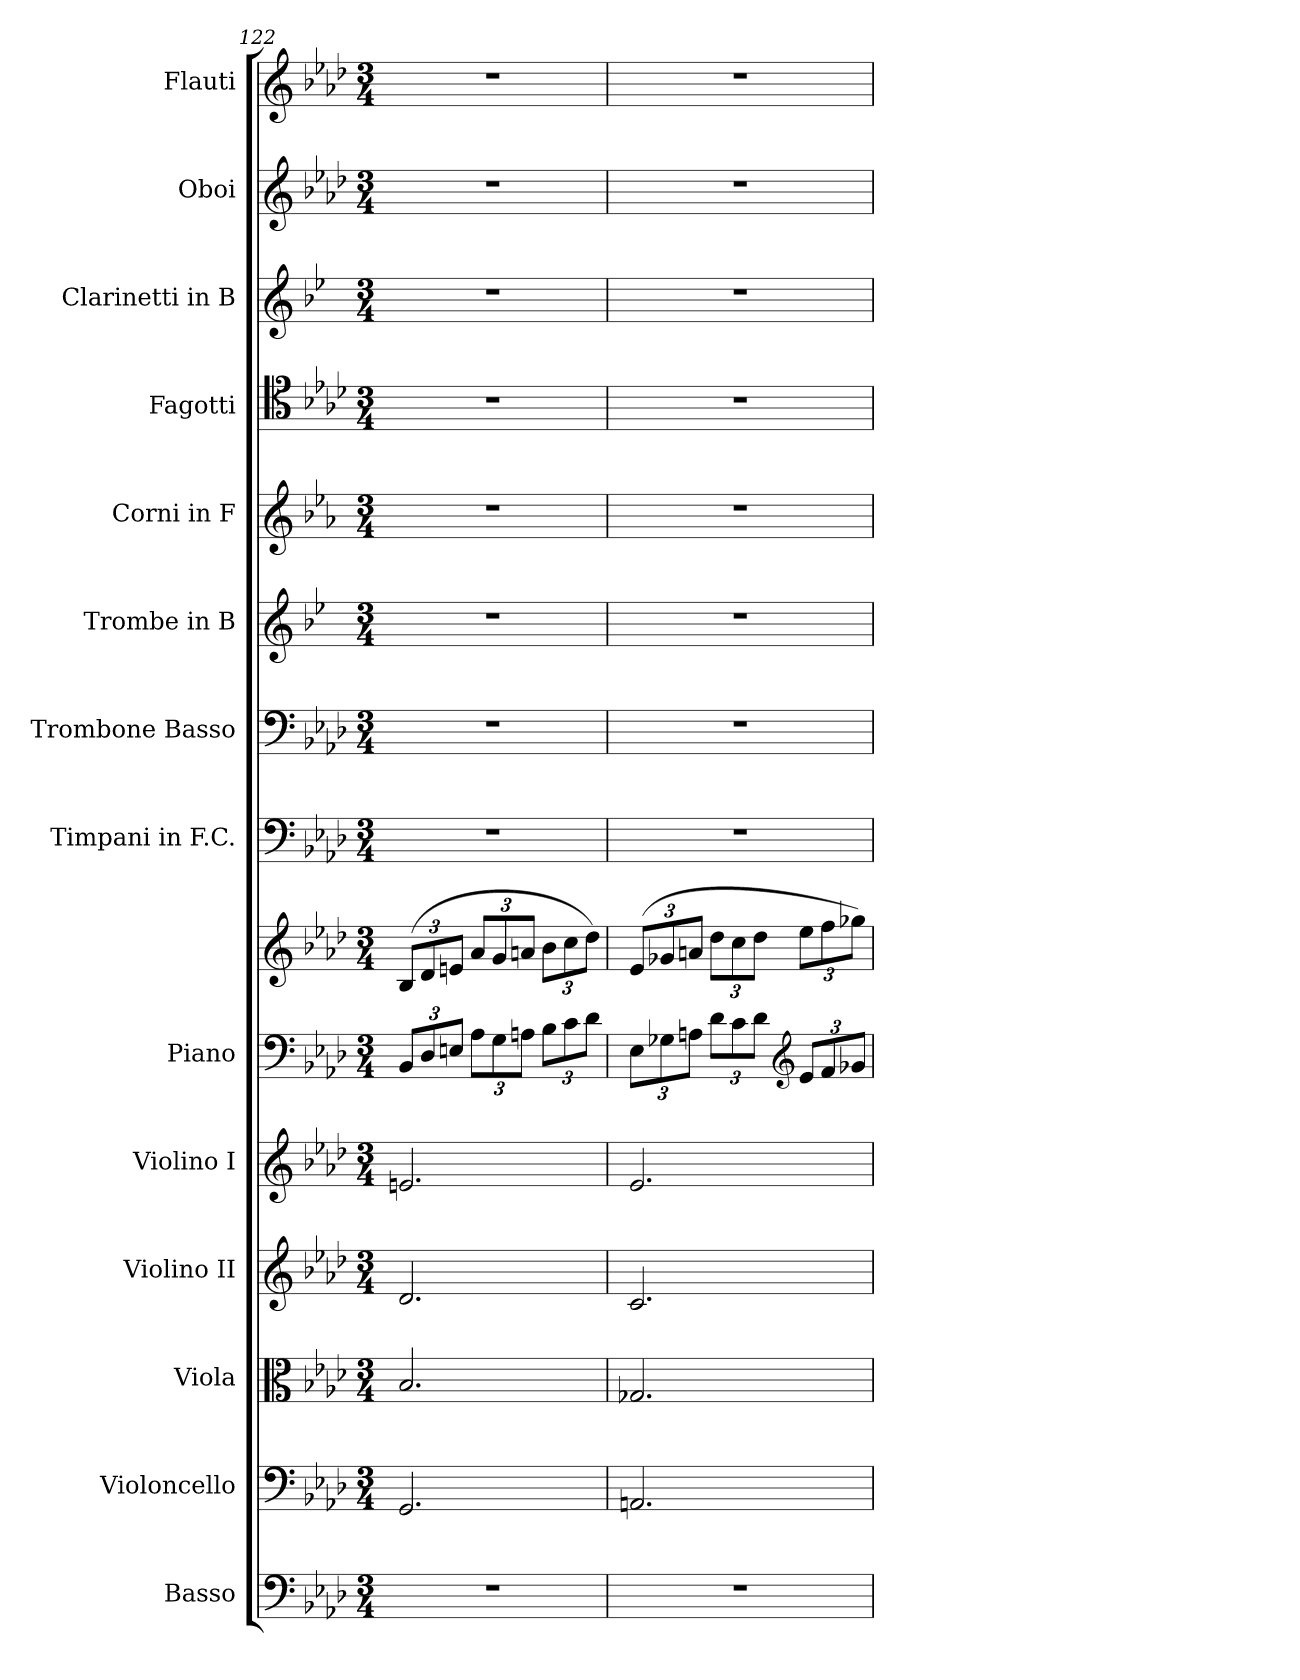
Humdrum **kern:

**kern	**kern	**kern	**kern	**kern	**kern	**kern	**kern	**kern	**kern	**kern	**kern	**kern	**kern	**kern
*part14	*part13	*part12	*part11	*part10	*part9	*part9	*part8	*part7	*part6	*part5	*part4	*part3	*part2	*part1
*staff15	*staff14	*staff13	*staff12	*staff11	*staff10	*staff9	*staff8	*staff7	*staff6	*staff5	*staff4	*staff3	*staff2	*staff1
*I"Basso	*I"Violoncello	*I"Viola	*I"Violino II	*I"Violino I	*I"Piano	*	*I"Timpani in F.C.	*I"Trombone Basso	*I"Trombe in B	*I"Corni in F	*I"Fagotti	*I"Clarinetti in B	*I"Oboi	*I"Flauti
*	*	*	*	*	*I'Pno.	*	*I'Timp.	*	*	*	*	*	*I'Ob.	*I'Fl.
*clefF4	*clefF4	*clefC3	*clefG2	*clefG2	*clefF4	*clefG2	*clefF4	*clefF4	*clefG2	*clefG2	*clefC4	*clefG2	*clefG2	*clefG2
*ITrd7c12	*	*	*	*	*	*	*	*	*ITrd1c2	*ITrd4c7	*	*ITrd1c2	*	*
*k[b-e-a-d-]	*k[b-e-a-d-]	*k[b-e-a-d-]	*k[b-e-a-d-]	*k[b-e-a-d-]	*k[b-e-a-d-]	*k[b-e-a-d-]	*k[b-e-a-d-]	*k[b-e-a-d-]	*k[b-e-a-d-]	*k[b-e-a-d-]	*k[b-e-a-d-]	*k[b-e-a-d-]	*k[b-e-a-d-]	*k[b-e-a-d-]
*M3/4	*M3/4	*M3/4	*M3/4	*M3/4	*M3/4	*M3/4	*M3/4	*M3/4	*M3/4	*M3/4	*M3/4	*M3/4	*M3/4	*M3/4
*	*	*	*	*	*Xbrackettup	*Xbrackettup	*	*	*	*	*	*	*	*
=122	=122	=122	=122	=122	=122	=122	=122	=122	=122	=122	=122	=122	=122	=122
2.r	2.GG/	2.B-/	2.d-/	2.en/	12BB-/L	(>12B-/L	2.r	2.r	2.r	2.r	2.r	2.r	2.r	2.r
.	.	.	.	.	12D-/	12d-/	.	.	.	.	.	.	.	.
.	.	.	.	.	12En/J	12en/J	.	.	.	.	.	.	.	.
.	.	.	.	.	12A-\L	12a-/L	.	.	.	.	.	.	.	.
.	.	.	.	.	12G\	12g/	.	.	.	.	.	.	.	.
.	.	.	.	.	12An\J	12an/J	.	.	.	.	.	.	.	.
.	.	.	.	.	12B-\L	12b-\L	.	.	.	.	.	.	.	.
.	.	.	.	.	12c\	12cc\	.	.	.	.	.	.	.	.
.	.	.	.	.	12d-\J	12dd-\J)	.	.	.	.	.	.	.	.
=123	=123	=123	=123	=123	=123	=123	=123	=123	=123	=123	=123	=123	=123	=123
2.r	2.AAn/	2.G-X/	2.c/	2.e-/	12E-\L	(>12e-/L	2.r	2.r	2.r	2.r	2.r	2.r	2.r	2.r
.	.	.	.	.	12G-X\	12g-X/	.	.	.	.	.	.	.	.
.	.	.	.	.	12An\J	12an/J	.	.	.	.	.	.	.	.
.	.	.	.	.	12d-\L	12dd-\L	.	.	.	.	.	.	.	.
.	.	.	.	.	12c\	12cc\	.	.	.	.	.	.	.	.
.	.	.	.	.	12d-\J	12dd-\J	.	.	.	.	.	.	.	.
*	*	*	*	*	*clefG2	*	*	*	*	*	*	*	*	*
.	.	.	.	.	12e-/L	12ee-\L	.	.	.	.	.	.	.	.
.	.	.	.	.	12f/	12ff\	.	.	.	.	.	.	.	.
.	.	.	.	.	12g-X/J	12gg-X\J)	.	.	.	.	.	.	.	.
=	=	=	=	=	=	=	=	=	=	=	=	=	=	=
*-	*-	*-	*-	*-	*-	*-	*-	*-	*-	*-	*-	*-	*-	*-
